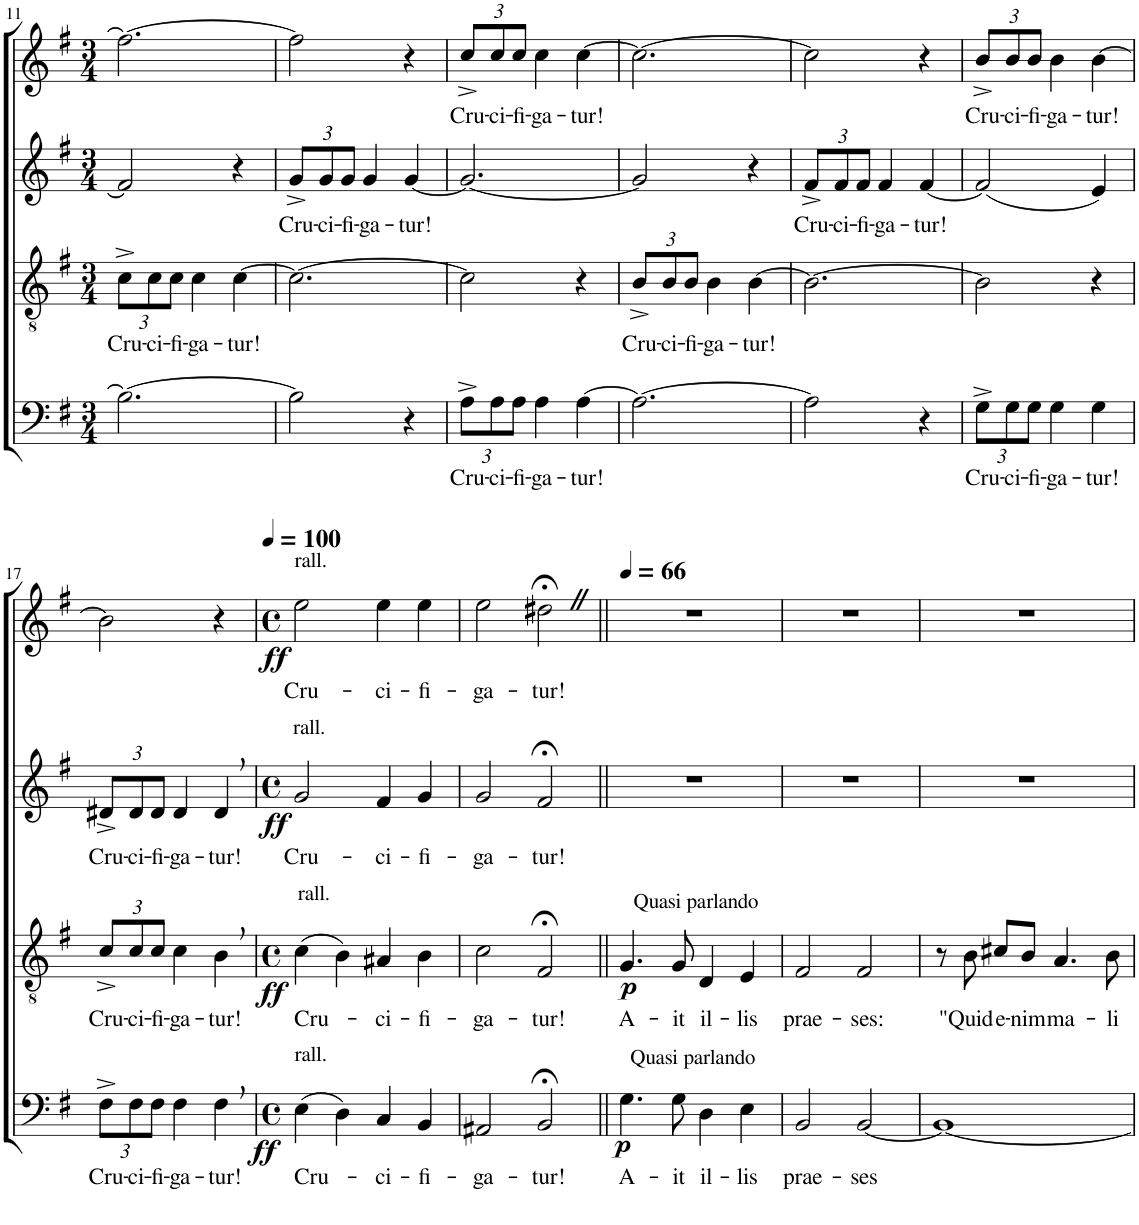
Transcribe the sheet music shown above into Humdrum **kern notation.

**kern	**text	**dynam	**kern	**text	**dynam	**kern	**text	**dynam	**kern	**text	**dynam
*part4	*part4	*part4	*part3	*part3	*part3	*part2	*part2	*part2	*part1	*part1	*part1
*staff4	*staff4	*staff4	*staff3	*staff3	*staff3	*staff2	*staff2	*staff2	*staff1	*staff1	*staff1
*I"Bassi	*	*	*I"Tenori	*	*	*I"Contralti	*	*	*I"Soprani	*	*
!!LO:PB:g=z
*clefF4	*	*	*clefGv2	*	*	*clefG2	*	*	*clefG2	*	*
*	*	*	*	*	*	*	*	*	*Trd1c2	*	*
*k[f#]	*	*	*k[f#]	*	*	*k[f#]	*	*	*k[f#]	*	*
*G:	*	*	*G:	*	*	*G:	*	*	*G:	*	*
*M3/4	*	*	*M3/4	*	*	*M3/4	*	*	*M3/4	*	*
*	*	*	*Xbrackettup	*	*	*	*	*	*	*	*
=11	=11	=11	=11	=11	=11	=11	=11	=11	=11	=11	=11
!	!	!	!	!LO:LY:b	!	!	!	!	!	!	!
2.B\_	.	.	12c^\L	Cru-	.	2f#/]	.	.	2.ff#\_	.	.
!	!	!	!	!LO:LY:b	!	!	!	!	!	!	!
.	.	.	12c\	-ci-	.	.	.	.	.	.	.
!	!	!	!	!LO:LY:b	!	!	!	!	!	!	!
.	.	.	12c\J	-fi-	.	.	.	.	.	.	.
!	!	!	!	!LO:LY:b	!	!	!	!	!	!	!
.	.	.	4c\	-ga-	.	.	.	.	.	.	.
!	!	!	!	!LO:LY:b	!	!	!	!	!	!	!
.	.	.	[4c\	-tur!	.	4r	.	.	.	.	.
=12	=12	=12	=12	=12	=12	=12	=12	=12	=12	=12	=12
*	*	*	*	*	*	*Xbrackettup	*	*	*	*	*
!	!	!	!	!	!	!	!LO:LY:b	!	!	!	!
2B\]	.	.	2.c\_	.	.	12g^/L	Cru-	.	2ff#\]	.	.
!	!	!	!	!	!	!	!LO:LY:b	!	!	!	!
.	.	.	.	.	.	12g/	-ci-	.	.	.	.
!	!	!	!	!	!	!	!LO:LY:b	!	!	!	!
.	.	.	.	.	.	12g/J	-fi-	.	.	.	.
!	!	!	!	!	!	!	!LO:LY:b	!	!	!	!
.	.	.	.	.	.	4g/	-ga-	.	.	.	.
!	!	!	!	!	!	!	!LO:LY:b	!	!	!	!
4r	.	.	.	.	.	[4g/	-tur!	.	4r	.	.
=13	=13	=13	=13	=13	=13	=13	=13	=13	=13	=13	=13
*Xbrackettup	*	*	*	*	*	*	*	*	*	*	*
!	!LO:LY:b	!	!	!	!	!	!	!	!	!	!
*	*	*	*	*	*	*	*	*	*Xbrackettup	*	*
!	!	!	!	!	!	!	!	!	!	!LO:LY:b	!
12A^\L	Cru-	.	2c\]	.	.	2.g/_	.	.	12cc^/L	Cru-	.
!	!LO:LY:b	!	!	!	!	!	!	!	!	!LO:LY:b	!
12A\	-ci-	.	.	.	.	.	.	.	12cc/	-ci-	.
!	!LO:LY:b	!	!	!	!	!	!	!	!	!LO:LY:b	!
12A\J	-fi-	.	.	.	.	.	.	.	12cc/J	-fi-	.
!	!LO:LY:b	!	!	!	!	!	!	!	!	!LO:LY:b	!
4A\	-ga-	.	.	.	.	.	.	.	4cc\	-ga-	.
!	!LO:LY:b	!	!	!	!	!	!	!	!	!LO:LY:b	!
[4A\	-tur!	.	4r	.	.	.	.	.	[4cc\	-tur!	.
=14	=14	=14	=14	=14	=14	=14	=14	=14	=14	=14	=14
!	!	!	!	!LO:LY:b	!	!	!	!	!	!	!
2.A\_	.	.	12B^/L	Cru-	.	2g/]	.	.	2.cc\_	.	.
!	!	!	!	!LO:LY:b	!	!	!	!	!	!	!
.	.	.	12B/	-ci-	.	.	.	.	.	.	.
!	!	!	!	!LO:LY:b	!	!	!	!	!	!	!
.	.	.	12B/J	-fi-	.	.	.	.	.	.	.
!	!	!	!	!LO:LY:b	!	!	!	!	!	!	!
.	.	.	4B\	-ga-	.	.	.	.	.	.	.
!	!	!	!	!LO:LY:b	!	!	!	!	!	!	!
.	.	.	[4B\	-tur!	.	4r	.	.	.	.	.
=15	=15	=15	=15	=15	=15	=15	=15	=15	=15	=15	=15
!	!	!	!	!	!	!	!LO:LY:b	!	!	!	!
2A\]	.	.	2.B\_	.	.	12f#^/L	Cru-	.	2cc\]	.	.
!	!	!	!	!	!	!	!LO:LY:b	!	!	!	!
.	.	.	.	.	.	12f#/	-ci-	.	.	.	.
!	!	!	!	!	!	!	!LO:LY:b	!	!	!	!
.	.	.	.	.	.	12f#/J	-fi-	.	.	.	.
!	!	!	!	!	!	!	!LO:LY:b	!	!	!	!
.	.	.	.	.	.	4f#/	-ga-	.	.	.	.
!	!	!	!	!	!	!	!LO:LY:b	!	!	!	!
4r	.	.	.	.	.	[4f#/	-tur!	.	4r	.	.
=16	=16	=16	=16	=16	=16	=16	=16	=16	=16	=16	=16
!	!LO:LY:b	!	!	!	!	!	!	!	!	!LO:LY:b	!
12G^\L	Cru-	.	2B\]	.	.	(2f#/]	.	.	12b^/L	Cru-	.
!	!LO:LY:b	!	!	!	!	!	!	!	!	!LO:LY:b	!
12G\	-ci-	.	.	.	.	.	.	.	12b/	-ci-	.
!	!LO:LY:b	!	!	!	!	!	!	!	!	!LO:LY:b	!
12G\J	-fi-	.	.	.	.	.	.	.	12b/J	-fi-	.
!	!LO:LY:b	!	!	!	!	!	!	!	!	!LO:LY:b	!
4G\	-ga-	.	.	.	.	.	.	.	4b\	-ga-	.
!	!LO:LY:b	!	!	!	!	!	!	!	!	!LO:LY:b	!
4G\	-tur!	.	4r	.	.	4e/)	.	.	[4b\	-tur!	.
!!LO:LB:g=z
=17	=17	=17	=17	=17	=17	=17	=17	=17	=17	=17	=17
!	!LO:LY:b	!	!	!LO:LY:b	!	!	!LO:LY:b	!	!	!	!
12F#^\L	Cru-	.	12c^/L	Cru-	.	12d#X^/L	Cru-	.	2b\]	.	.
!	!LO:LY:b	!	!	!LO:LY:b	!	!	!LO:LY:b	!	!	!	!
12F#\	-ci-	.	12c/	-ci-	.	12d#/	-ci-	.	.	.	.
!	!LO:LY:b	!	!	!LO:LY:b	!	!	!LO:LY:b	!	!	!	!
12F#\J	-fi-	.	12c/J	-fi-	.	12d#/J	-fi-	.	.	.	.
!	!LO:LY:b	!	!	!LO:LY:b	!	!	!LO:LY:b	!	!	!	!
4F#\	-ga-	.	4c\	-ga-	.	4d#/	-ga-	.	.	.	.
!	!LO:LY:b	!	!	!LO:LY:b	!	!	!LO:LY:b	!	!	!	!
4F#,\	-tur!	.	4B,\	-tur!	.	4d#,/	-tur!	.	4r	.	.
=18	=18	=18	=18	=18	=18	=18	=18	=18	=18	=18	=18
*M4/4	*	*	*M4/4	*	*	*M4/4	*	*	*M4/4	*	*
*met(c)	*	*	*met(c)	*	*	*met(c)	*	*	*met(c)	*	*
*	*	*	*	*	*	*	*	*	*MM100	*	*
!	!	!	!	!	!	!	!	!	!LO:TX:a:t=rall.	!	!
!	!	!	!	!	!	!LO:TX:a:t=rall.	!	!	!	!	!
!	!	!	!LO:TX:a:t=rall.	!	!	!	!	!	!	!	!
!LO:TX:a:t=rall.	!	!	!	!	!	!	!	!	!	!	!
!	!LO:LY:b	!LO:DY:b	!	!LO:LY:b	!LO:DY:b	!	!LO:LY:b	!LO:DY:b	!	!LO:LY:b	!LO:DY:b
(4E\	Cru-	ff	(4c\	Cru-	ff	2g/	Cru-	ff	2ee\	Cru-	ff
4D\)	.	.	4B\)	.	.	.	.	.	.	.	.
!	!LO:LY:b	!	!	!LO:LY:b	!	!	!LO:LY:b	!	!	!LO:LY:b	!
4C/	-ci-	.	4A#X/	-ci-	.	4f#/	-ci-	.	4ee\	-ci-	.
!	!LO:LY:b	!	!	!LO:LY:b	!	!	!LO:LY:b	!	!	!LO:LY:b	!
4BB/	-fi-	.	4B\	-fi-	.	4g/	-fi-	.	4ee\	-fi-	.
=19	=19	=19	=19	=19	=19	=19	=19	=19	=19	=19	=19
!	!LO:LY:b	!	!	!LO:LY:b	!	!	!LO:LY:b	!	!	!LO:LY:b	!
2AA#X/	-ga-	.	2c\	-ga-	.	2g/	-ga-	.	2ee\	-ga-	.
!	!LO:LY:b	!	!	!LO:LY:b	!	!	!LO:LY:b	!	!	!LO:LY:b	!
2BB;</	-tur!	.	2F#;</	-tur!	.	2f#;</	-tur!	.	2dd#X;<Z\	-tur!	.
=20||	=20||	=20||	=20||	=20||	=20||	=20||	=20||	=20||	=20||	=20||	=20||
*	*	*	*	*	*	*	*	*	*MM66	*	*
!	!	!	!LO:TX:a:t=Quasi parlando	!	!	!	!	!	!	!	!
!LO:TX:a:t=Quasi parlando	!	!	!	!	!	!	!	!	!	!	!
!	!LO:LY:b	!LO:DY:b	!	!LO:LY:b	!LO:DY:b	!	!	!	!	!	!
4.G\	A-	p	4.G/	A-	p	1r	.	.	1r	.	.
!	!LO:LY:b	!	!	!LO:LY:b	!	!	!	!	!	!	!
8G\	-it	.	8G/	-it	.	.	.	.	.	.	.
!	!LO:LY:b	!	!	!LO:LY:b	!	!	!	!	!	!	!
4D\	il-	.	4D/	il-	.	.	.	.	.	.	.
!	!LO:LY:b	!	!	!LO:LY:b	!	!	!	!	!	!	!
4E\	-lis	.	4E/	-lis	.	.	.	.	.	.	.
=21	=21	=21	=21	=21	=21	=21	=21	=21	=21	=21	=21
!	!LO:LY:b	!	!	!LO:LY:b	!	!	!	!	!	!	!
2BB/	prae-	.	2F#/	prae-	.	1r	.	.	1r	.	.
!	!LO:LY:b	!	!	!LO:LY:b	!	!	!	!	!	!	!
[2BB/	-ses	.	2F#/	-ses:	.	.	.	.	.	.	.
=22	=22	=22	=22	=22	=22	=22	=22	=22	=22	=22	=22
1BB_	.	.	8r	.	.	1r	.	.	1r	.	.
!	!	!	!	!LO:LY:b	!	!	!	!	!	!	!
.	.	.	8B\	"Quid	.	.	.	.	.	.	.
!	!	!	!	!LO:LY:b	!	!	!	!	!	!	!
.	.	.	8c#X/L	e-	.	.	.	.	.	.	.
!	!	!	!	!LO:LY:b	!	!	!	!	!	!	!
.	.	.	8B/J	-nim	.	.	.	.	.	.	.
!	!	!	!	!LO:LY:b	!	!	!	!	!	!	!
.	.	.	4.A/	ma-	.	.	.	.	.	.	.
!	!	!	!	!LO:LY:b	!	!	!	!	!	!	!
.	.	.	8B\	-li	.	.	.	.	.	.	.
=	=	=	=	=	=	=	=	=	=	=	=
*-	*-	*-	*-	*-	*-	*-	*-	*-	*-	*-	*-
